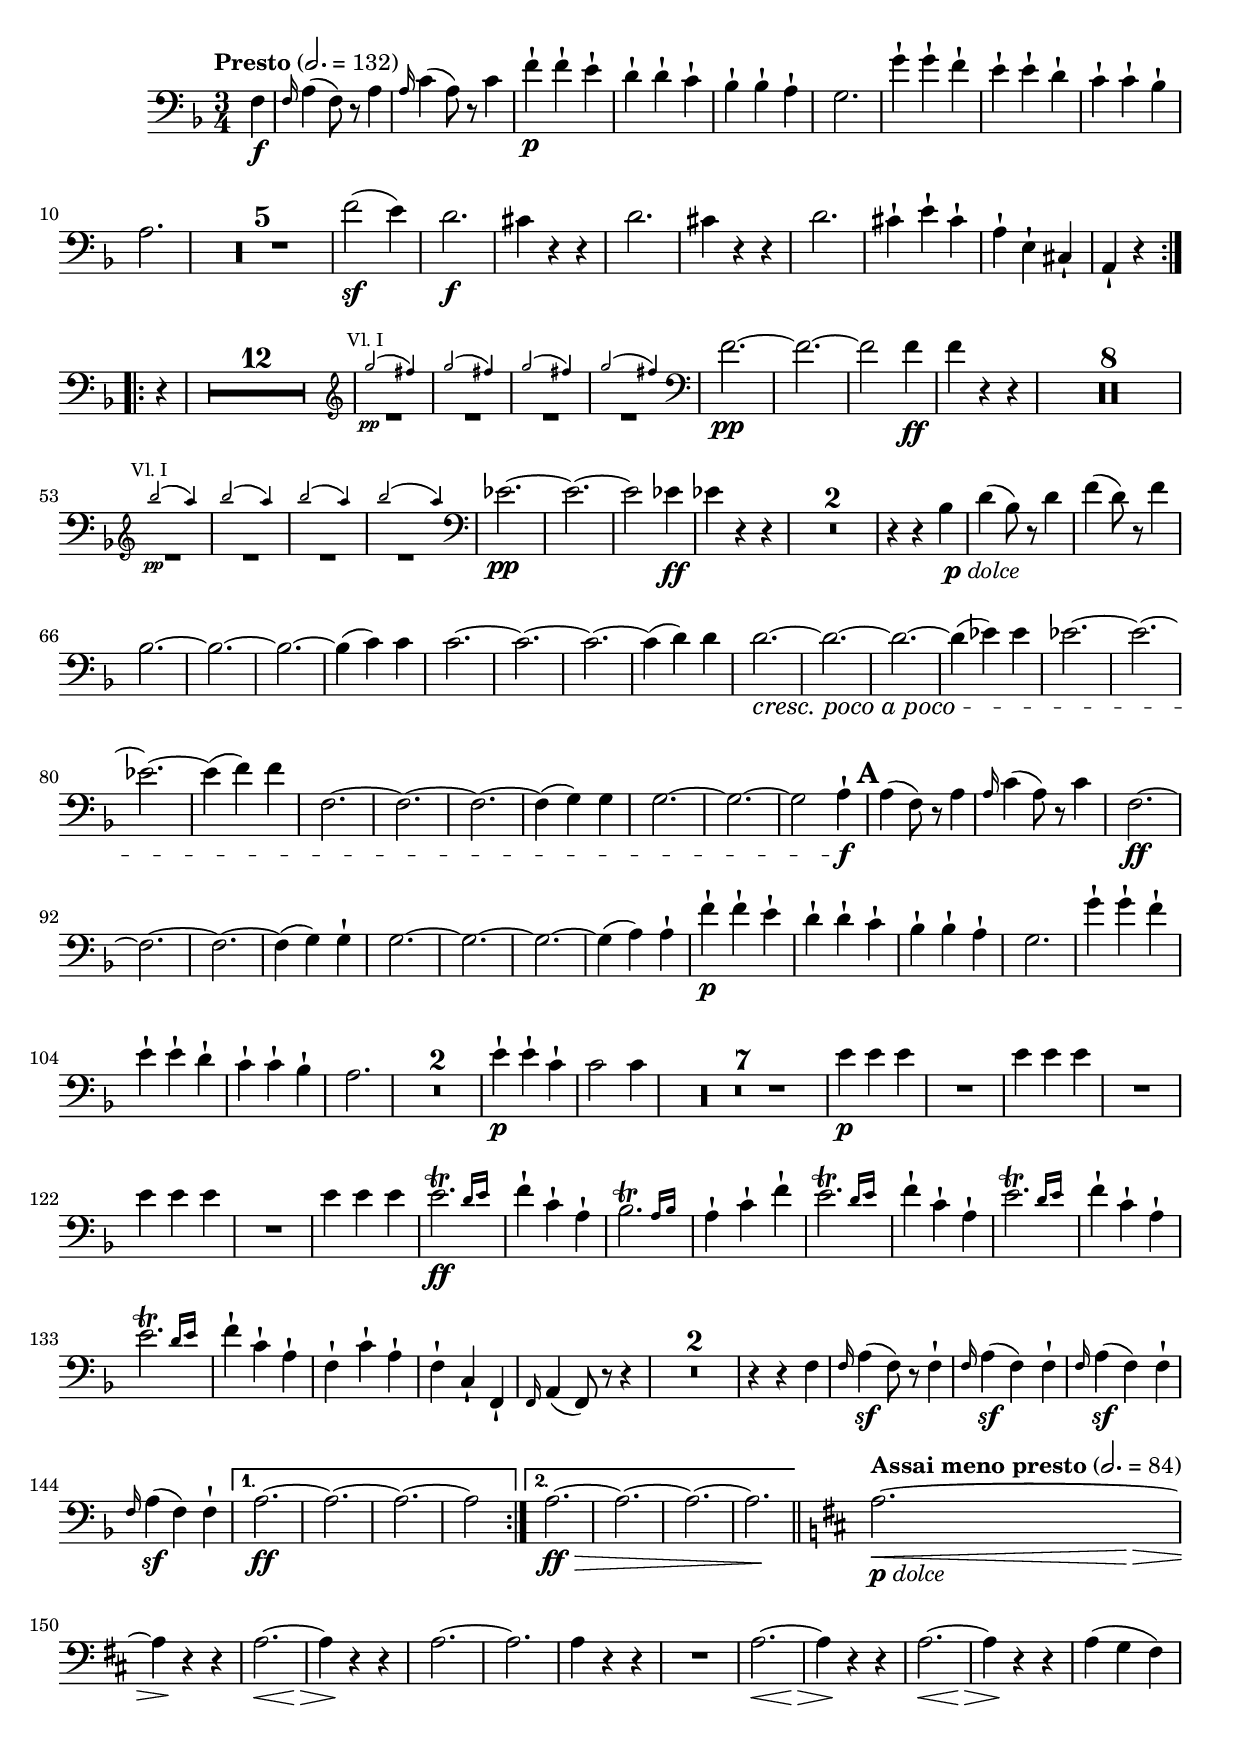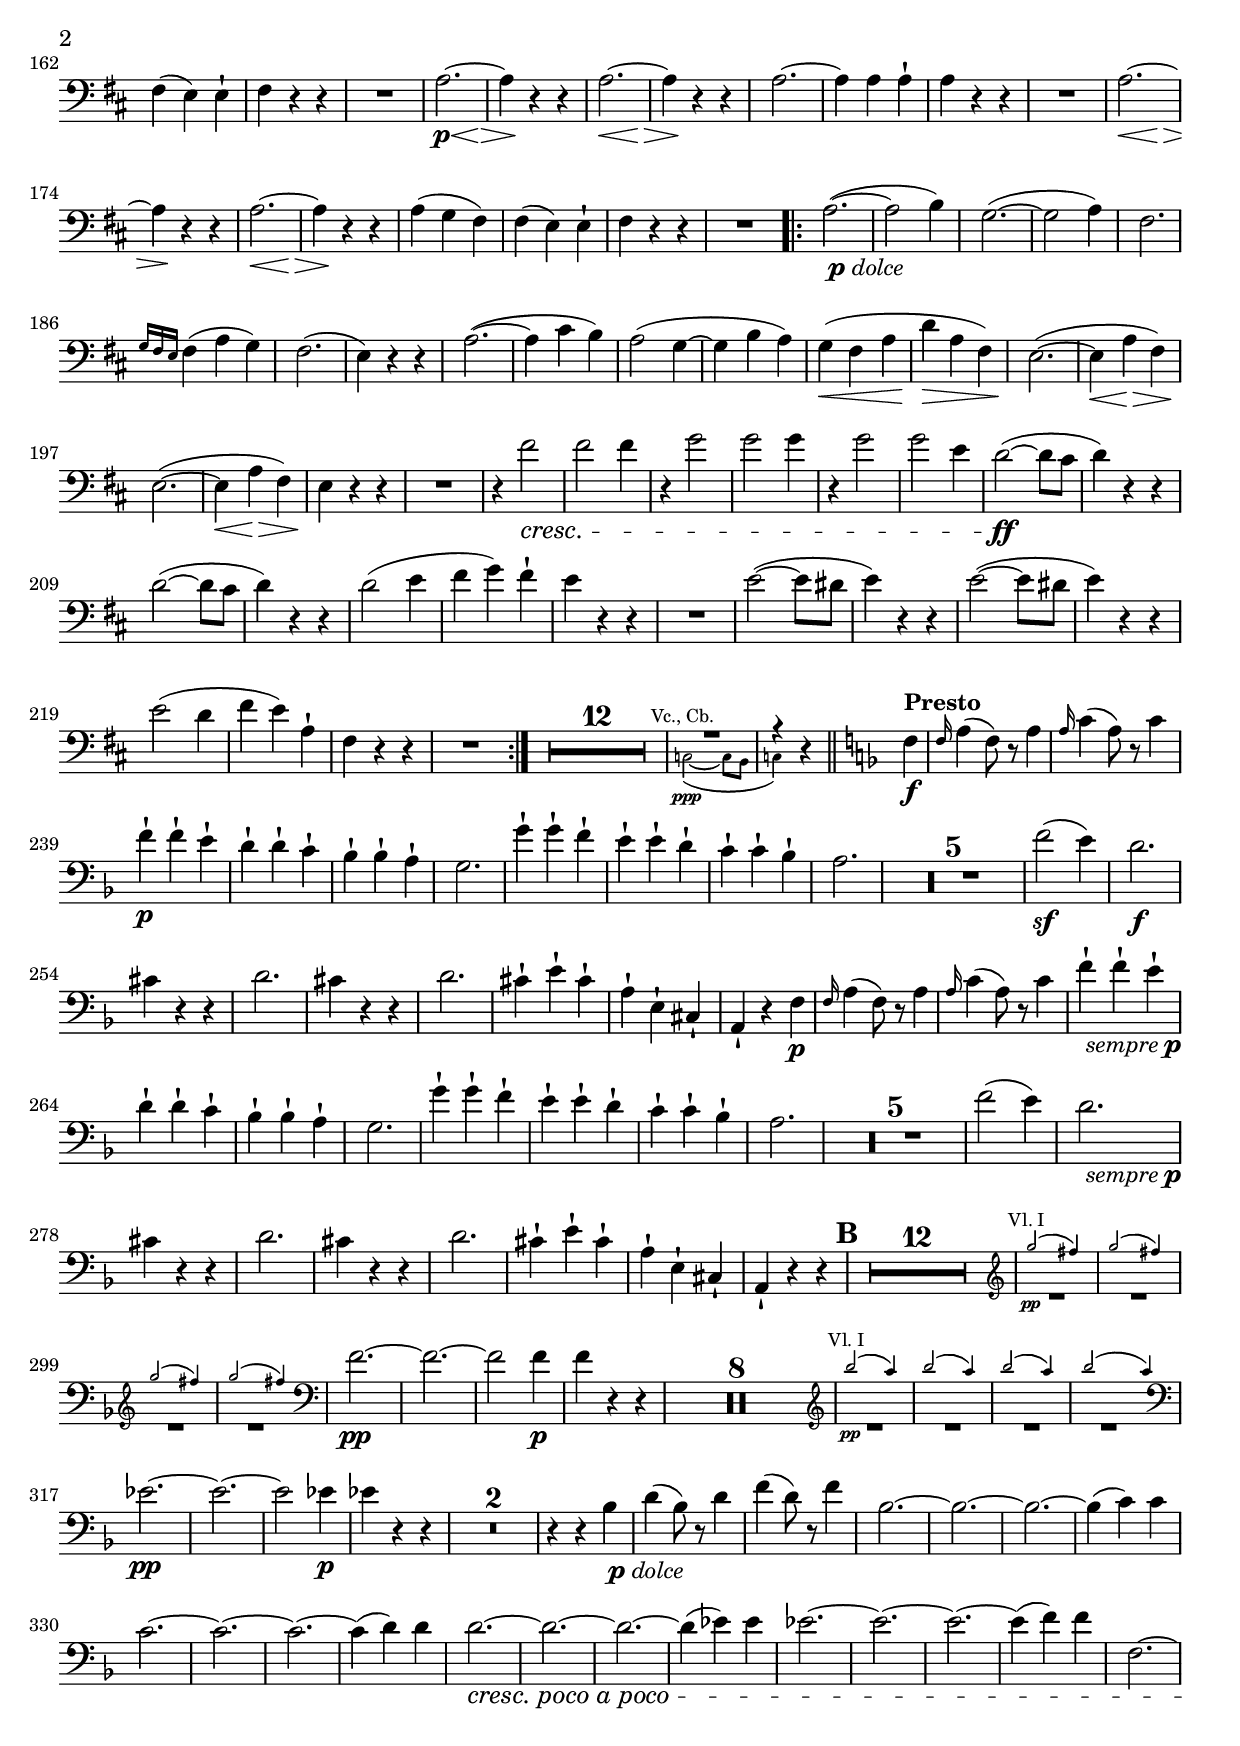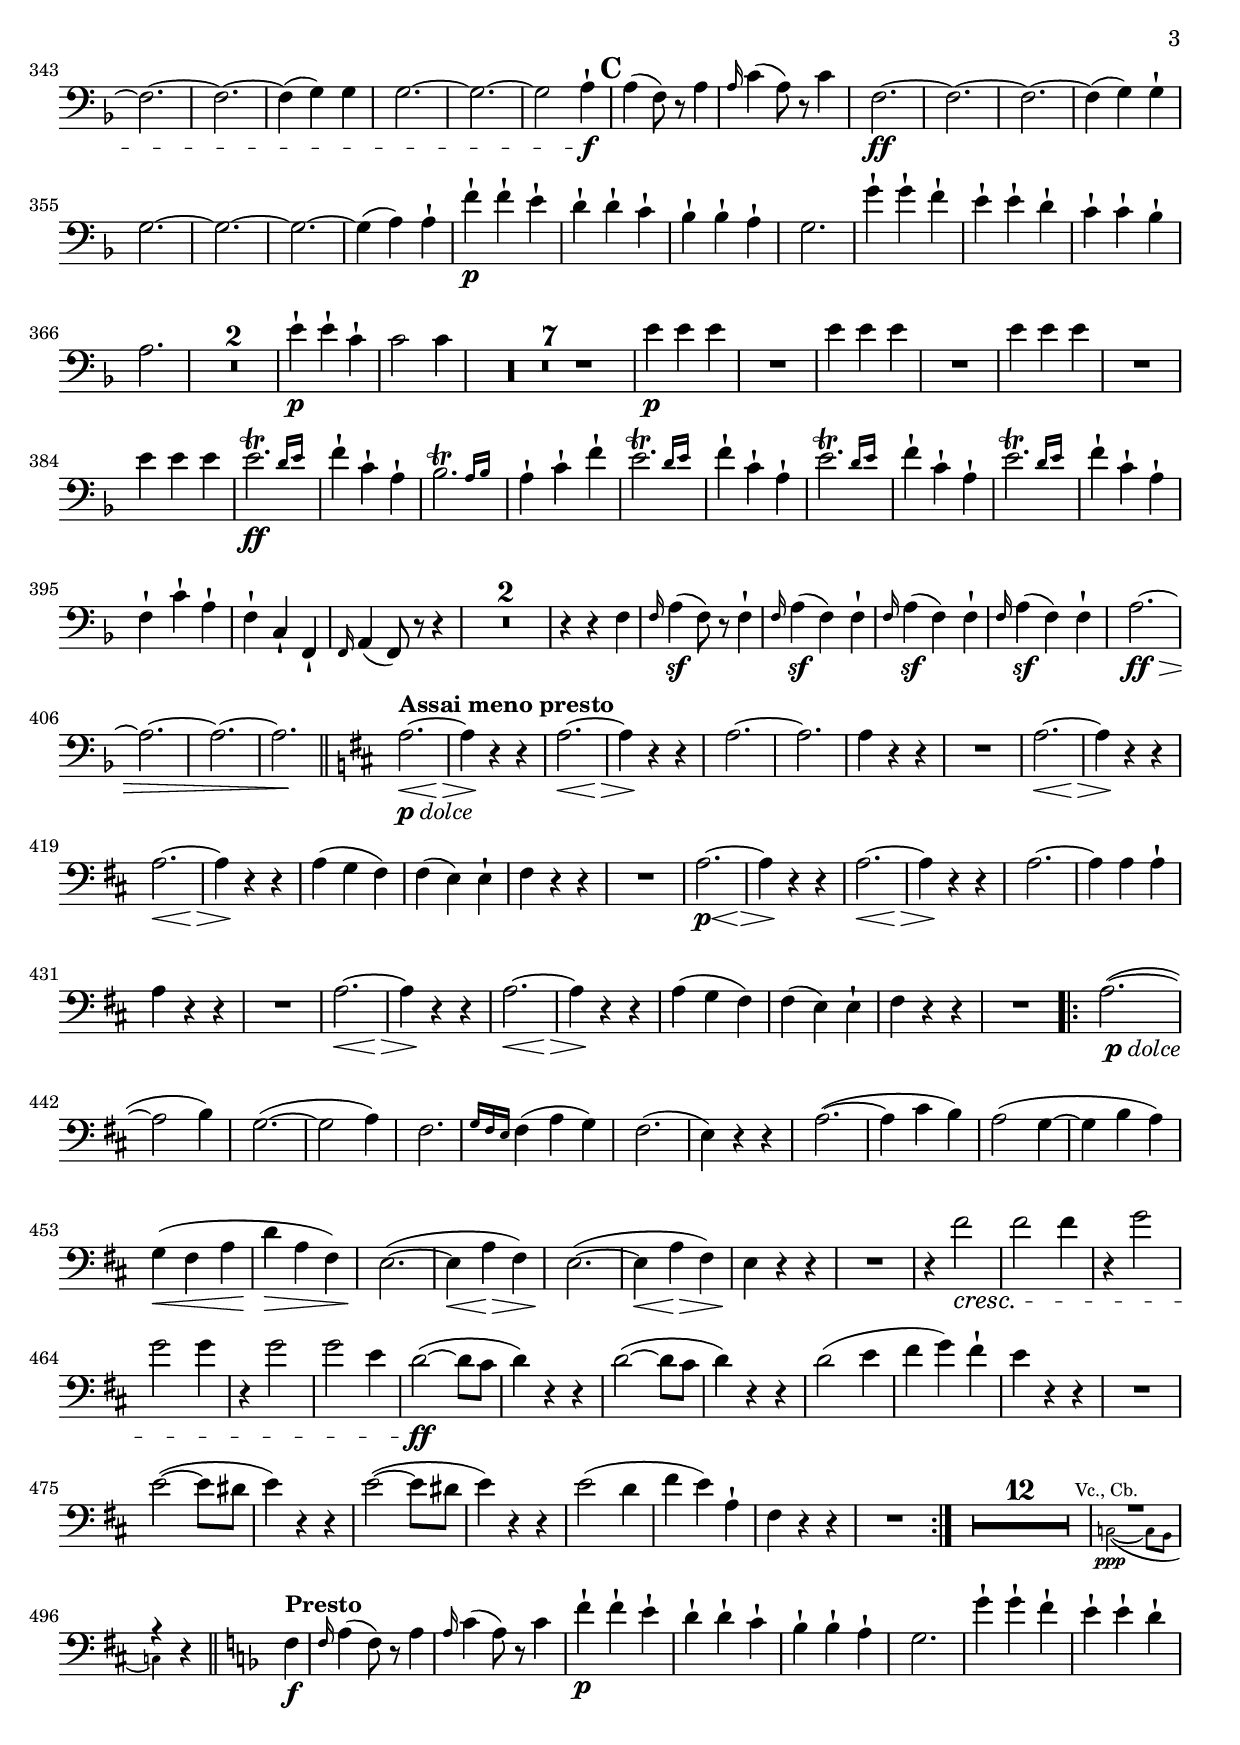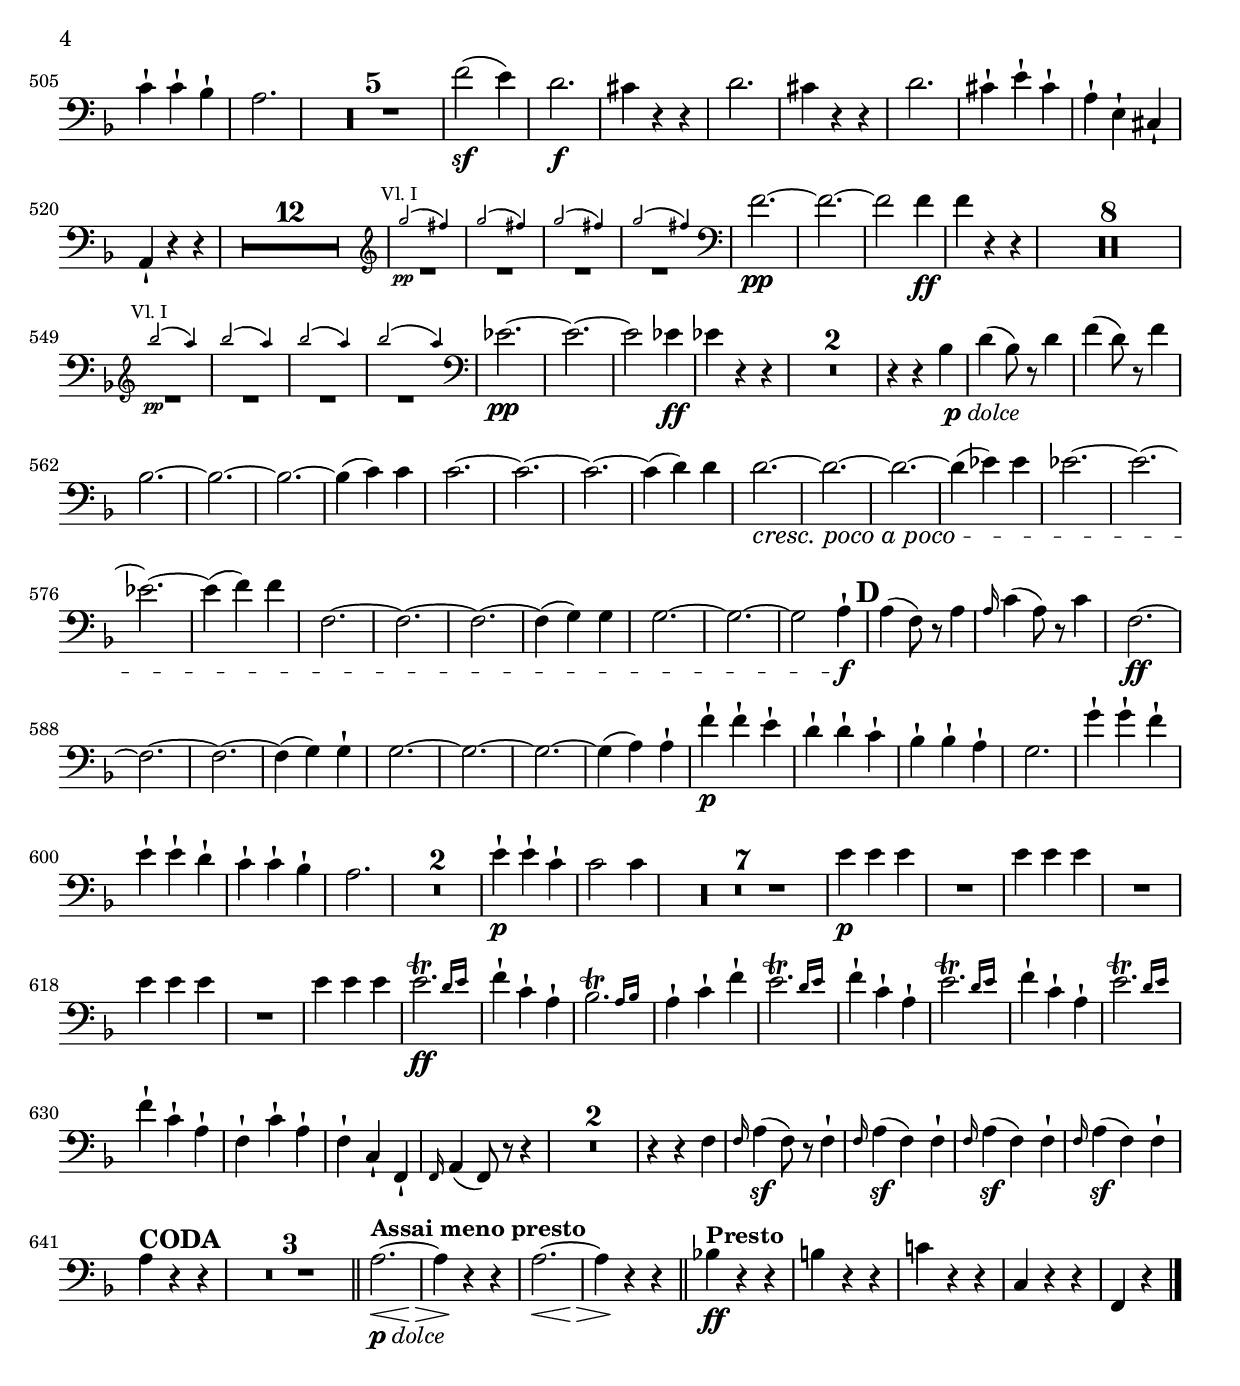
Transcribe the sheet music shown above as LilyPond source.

\version "2.24"

\version "2.24"

\include "../../definitions.ly"
\version "2.24"

\include "../../definitions.ly"

MCNone_AA = \relative c''' {R2.*23 | r2}

MCNone_AB = \relative c''' {
	r4 |
	R2.*12
	R2.*4
	R2.*12 |
	R2.*4
	R2.*32 |
	% Marque A
	\mark\default
	R2.*56
}

MCVlA_AB = \relative c''' {
	r4 |
	R2.*12
	g2( \pp fis4) |
	g2( fis4) |
	g2( fis4) |
	g2( fis4) |
	R2.*12 |
	bes2( \pp a4) |
	bes2( a4) |
	bes2( a4) |
	bes2( a4) |
	R2.*32 |
	% Marque A
	\mark\default
	R2.*56
}

MCNone_B = \relative c''' {
	R2.*32 |
	\repeat volta 2 {R2.*42 |}
	R2.*13 |
	r2 \section
}

MCVc_B = \relative c {
	R2.*32 |
	\repeat volta 2 {R2.*42 |}
	R2.*12 |
	c2(~ \ppp c8 b8 |
	c4) r4 \section
}


\addQuote "M3Vl1" {
	\relative c''' {
		\clef treble \time 3/4 \key f \major \tempo "Presto" 2.=132
		\repeat volta 2 {
			\partial 4 r4 |
			\MCNone_AA
		}
		\repeat volta 2 {
			\MCVlA_AB
			\alternative { {R2.*3 | r2} {R2.*4|} }
		} \section
		\key d \major \tempo "Assai meno presto" 2.=84
		\MCNone_B
		\key f \major \tempo "Presto"
		r4 |
		\MCNone_AA
		r4 |
		\MCNone_AA
		\MCVlA_AB
		R2.*4 | \section
		\key d \major \tempo "Assai meno presto"
		\MCNone_B
		\key f \major \tempo "Presto"
		r4 \f |
		\MCNone_AA
		\MCVlA_AB
		R2.^\markup{\large \bold "CODA"} |
		R2.*3 | \section
		\tempo "Assai meno presto"
		R2.* 4 | \section
		\tempo "Presto"
		R2.*4 |
		\barNumberCheck 653 \partial 2 r2 \fine
	}
}


\addQuote "M3Vc" {
	\relative c {
		\clef bass \time 3/4 \key f \major \tempo "Presto" 2.=132
		\repeat volta 2 {
			\partial 4 r4 |
			\MCNone_AA
		}
		\repeat volta 2 {
			\MCNone_AB
			\alternative { {R2.*3 | r2} {R2.*4|} }
		} \section
		\key d \major \tempo "Assai meno presto" 2.=84
		\MCVc_B
		\key f \major \tempo "Presto"
		r4 |
		\MCNone_AA
		r4 |
		\MCNone_AA
		\MCNone_AB
		R2.*4 | \section
		\key d \major \tempo "Assai meno presto"
		\MCVc_B
		\key f \major \tempo "Presto"
		r4 \f |
		\MCNone_AA
		\MCNone_AB
		R2.^\markup{\large \bold "CODA"} |
		R2.*3 | \section
		\tempo "Assai meno presto"
		R2.* 4 | \section
		\tempo "Presto"
		R2.*4 |
		\barNumberCheck 653 \partial 2 r2 \fine
	}
}



voicebeethovenHxmouvementDxbassonBxmdAA = \absolute {
	\grace {f16} a4( f8) r8 a4 |
	\grace {a16} c'4( a8) r8 c'4 |
	\tag #'normal {f'4-! \p} \tag #'special {f'4-! \semprep} f'4-! e'4-! |
	d'4-! d'4-! c'4-! |
	bes4-! bes4-! a4-! |
	g2. |
	g'4-! g'4-! f'4-! |
	e'4-! e'4-! d'4-! |
	c'4-! c'4-! bes4-! |
	a2. |
	R2.*5 |
	\tag #'normal {f'2( \sf} \tag #'special {f'2(} e'4) |
	\tag #'normal {d'2. \f} \tag #'special {d'2. \semprep} |
	cis'4 r4 r4 |
	d'2. |
	cis'4 r4 r4 |
	d'2. |
	cis'4-! e'4-! cis'4-! |
	a4-! e4-! cis4-! |
	a,4-! r4
}

voicebeethovenHxmouvementDxbassonBxmdAB = \absolute {
	r4 |
	\tag #'special {\mark\default}
	R2.*12 |
	\cueDuringWithClef #"M3Vl1" #UP "treble" {<>^\markup {\center-align \tiny "Vl. I"} R2.*4} |
	f'2.~ \pp |
	f'2.~ |
	f'2 \tag #'normal {f'4 \ff} \tag #'special {f'4 \p} |
	f'4 r4 r4 |
	R2.*8 |
	\cueDuringWithClef #"M3Vl1" #UP "treble" {<>^\markup {\center-align \tiny "Vl. I"} R2.*4} |
	ees'2.~ \pp |
	ees'2.~ |
	ees'2 \tag #'normal {ees'4 \ff} \tag #'special {ees'4 \p} |
	ees'4 r4 r4 |
	R2.*2 |
	r4 r4 bes4 \pdolce |
	d'4( bes8) r8 d'4 |
	f'4( d'8) r8 f'4 |
	bes2.~ |
	bes2.~ |
	bes2.~ |
	bes4( c'4) c'4 |
	c'2.~ |
	c'2.~ |
	c'2.~ |
	c'4( d'4) d'4 |
	d'2.~ \crescpoco |
	d'2.~ |
	d'2.~ |
	d'4( ees'4) ees'4 |
	ees'2.~ |
	ees'2.~ |
	ees'2.~ |
	ees'4( f'4) f'4 |
	f2.~ |
	f2.~ |
	f2.~ |
	f4( g4) g4 |
	g2.~ |
	g2.~ |
	g2 a4-! \f |
	\mark\default
	a4( f8) r8 a4 |
	\grace{a16} c'4( a8) r8 c'4 |
	f2.~ \ff |
	f2.~ |
	f2.~ |
	f4( g4) g4-! |
	g2.~ |
	g2.~ |
	g2.~ |
	g4( a4) a4-! |
	f'4-! \p f'4-! e'4-! |
	d'4-! d'4-! c'4-! |
	bes4-! bes4-! a4-! |
	g2. |
	g'4-! g'4-! f'4-! |
	e'4-! e'4-! d'4-! |
	c'4-! c'4-! bes4-! |
	a2. |
	R2.*2 |
	e'4-! \p e'4-! c'4-! |
	c'2 c'4 |
	R2.*7 |
	e'4 \p e'4 e'4 |
	R2. |
	e'4 e'4 e'4 |
	R2. |
	e'4 e'4 e'4 |
	R2. |
	e'4 e'4 e'4 |
	\afterGrace e'2.\trill \ff {d'16 e'} |
	f'4-! c'4-! a4-! |
	\afterGrace bes2.\trill {a16 bes} |
	a4-! c'4-! f'4-! |
	\afterGrace e'2.\trill {d'16 e'} |
	f'4-! c'4-! a4-! |
	\afterGrace e'2.\trill {d'16 e'} |
	f'4-! c'4-! a4-! |
	\afterGrace e'2.\trill {d'16 e'} |
	f'4-! c'4-! a4-! |
	f4-! c'4-! a4-! |
	f4-! c4-! f,4-! |
	\grace{f,16} a,4( f,8) r8 r4 |
	R2.*2 |
	r4 r4 f4 |
	\grace{f16} a4( \sf f8) r8 f4-! |
	\grace{f16} a4( \sf f4) f4-! |
	\grace{f16} a4( \sf f4) f4-! |
	\grace{f16} a4( \sf f4) f4-! |
}
voicebeethovenHxmouvementDxbassonBxmdB = \absolute {
	% TODO trouver mieux pour le \pdolce
	<>\< \after 8*5 \> a2.~ _\markup{\dynamic "p" \italic "dolce"} |
	%\after 8*5 \> a2.~ \< |
	\after 8 \! a4 r4 r4 |
	% Vielle manière de faire, aussi vaguement correcte.
	%<< {a2.~ | a4 } {s2\< s4 \> | s8 s8 \! } >> r4 r4 |
	<>\< \after 8*5 \> a2.~ |
	\after 8 \! a4 r4 r4 |
	a2.~ |
	a2. |
	a4 r4 r4 |
	R2. |
	<>\< \after 8*5 \> a2.~ |
	\after 8 \! a4 r4 r4 |
	<>\< \after 8*5 \> a2.~ |
	\after 8 \! a4 r4 r4 |
	a4( g4 fis4) |
	fis4( e4) e4-! |
	fis4 r4 r4 |
	R2. |
	\once\override Hairpin.bound-padding = #0.1 % p< moins moche.
	<>\p\< \after 8*5 \> a2.~ |
	\after 8 \! a4 r4 r4 |
	<>\< \after 8*5 \> a2.~ |
	\after 8 \! a4 r4 r4 |
	a2.~ |
	a4 a4 a4-! |
	a4 r4 r4 |
	R2. |
	<>\< \after 8*5 \> a2.~ |
	\after 8 \! a4 r4 r4 |
	<>\< \after 8*5 \> a2.~ |
	\after 8 \! a4 r4 r4 |
	a4( g4 fis4) |
	fis4( e4) e4-! |
	fis4 r4 r4 |
	R2. |
	\repeat volta 2 {
		a2.(~\pdolce |
		a2 b4) |
		g2.(~ |
		g2 a4) |
		fis2. |
		\grace{g16 fis e} fis4( a4 g4) |
		fis2.( |
		e4) r4 r4 |
		a2.(~ |
		a4 cis'4 b4) |
		a2( g4~ |
		g4 b4 a4) |
		g4(\< fis4 a4 |
		d'4\> a4 fis4) |
		e2.(~\! |
		e4\< a4\> fis4) |
		e2.(~\! |
		e4\< a4\> fis4) |
		e4\! r4 r4 |
		R2. |
		r4 fis'2 \cresc |
		fis'2 fis'4 |
		r4 g'2 |
		g'2 g'4 |
		r4 g'2 |
		g'2 e'4 |
		d'2(~ \ff d'8 cis'8 |
		d'4) r4 r4 |
		d'2(~ d'8 cis'8 |
		d'4) r4 r4 |
		d'2( e'4 |
		fis'4 g'4) fis'4-! |
		e'4 r4 r4 |
		R2. |
		e'2(~ e'8 dis'8 |
		e'4) r4 r4 |
		e'2(~ e'8 dis'8 |
		e'4) r4 r4 |
		e'2( d'4 |
		fis'4 e'4) a4-! |
		fis4 r4 r4 |
		R2. |
	}
	R2.*12 |
	\cueDuring #"M3Vc" #DOWN {
		<>^\markup {\center-align \tiny "Vc., Cb."}
		R2. |
		r4
	} r4 \section
}


voicebeethovenHxmouvementDxbassonBxmd = \absolute {
	\include "../../parametres.ly"
	\clef bass \time 3/4 \key f \major \tempo "Presto" 2.=132
	\repeat volta 2 {
		\partial 4 f4 \f |
		\keepWithTag #'normal \voicebeethovenHxmouvementDxbassonBxmdAA
	} \repeat volta 2 {
		\keepWithTag #'normal \voicebeethovenHxmouvementDxbassonBxmdAB
		\alternative {
			{
				a2.~ \ff |
				a2.~ |
				a2.~ |
				a2
			}{
				a2.~ \ff \> |
				a2.~ |
				a2.~ |
				\after 4 \! a2. |
			}
		}
	} \section
	\key d \major \tempo "Assai meno presto" 2.=84
	\voicebeethovenHxmouvementDxbassonBxmdB
	\key f \major \tempo "Presto"
	f4 \f |
	\keepWithTag #'normal \voicebeethovenHxmouvementDxbassonBxmdAA
	f4 \p |
	\keepWithTag #'special \voicebeethovenHxmouvementDxbassonBxmdAA
	\keepWithTag #'special \voicebeethovenHxmouvementDxbassonBxmdAB
	a2.~ \ff \> |
	a2.~ |
	a2.~ |
	\after 4 \! a2. | \section
	\key d \major \tempo "Assai meno presto"
	\voicebeethovenHxmouvementDxbassonBxmdB
	\key f \major \tempo "Presto"
	f4 \f |
	\keepWithTag #'normal \voicebeethovenHxmouvementDxbassonBxmdAA
	\keepWithTag #'normal \voicebeethovenHxmouvementDxbassonBxmdAB
	a4^\markup{\large \bold "CODA"} r4 r4 |
	R2.*3 | \section
	\tempo "Assai meno presto"
	% TODO : trouver mieux pour le \pdolce
	<>\< \after 8*5 \> a2.~ _\markup{\dynamic "p" \italic "dolce"} |
	\after 8 \! a4 r4 r4 |
	<>\< \after 8*5 \> a2.~ |
	\after 8 \! a4 r4 r4 | \section
	\tempo "Presto"
	bes!4 \ff r4 r4 |
	b!4 r4 r4 |
	c'!4 r4 r4 |
	c4 r4 r4 |
	\barNumberCheck 653 \partial 2 f,4 r4 \fine
}


\score {
	\new Staff \voicebeethovenHxmouvementDxbassonBxmd
	\layout { }
}
